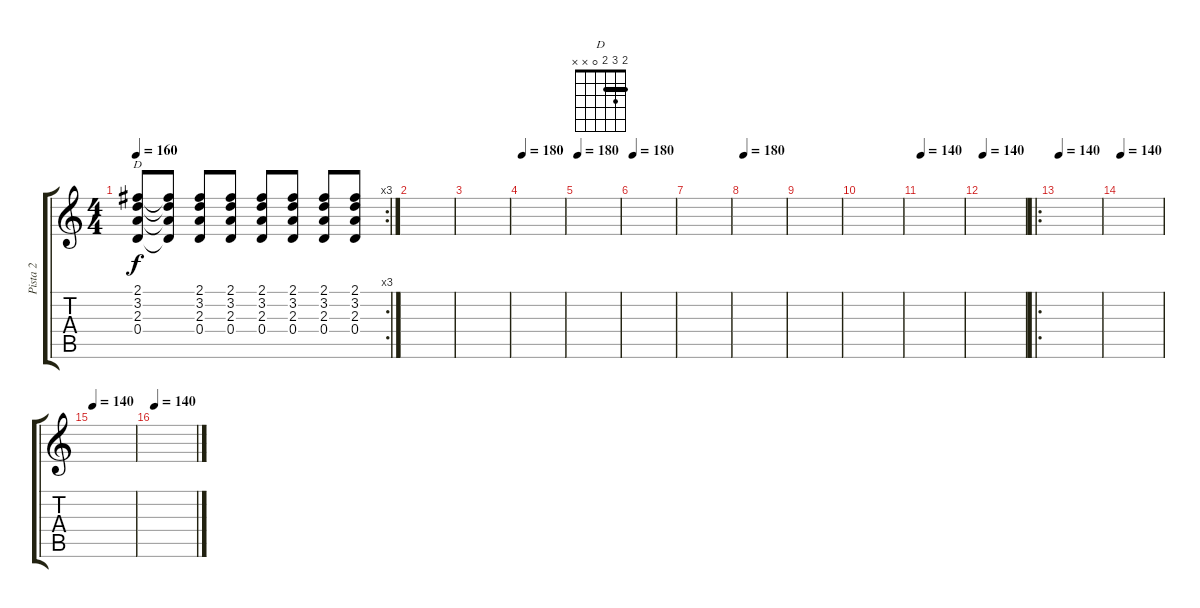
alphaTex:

\track ("Pista 2" "Pista 2") {instrument distortionguitar}
\staff {score tabs}
\tuning (E4 B3 G3 D3 A2 E2) {hide}
\chord ("D" 2 3 2 0 x x) {barre 2}
\rc 3
\ts (4 4)
\tempo 160
\clef g2
\ks c
(2.1 3.2 2.3 0.4).8{ch "D" dy f} (2.1{t} 3.2{t} 2.3{t} 0.4{t}).8 (2.1 3.2 2.3 0.4).8 (2.1 3.2 2.3 0.4).8 (2.1 3.2 2.3 0.4).8 (2.1 3.2 2.3 0.4).8 (2.1 3.2 2.3 0.4).8 (2.1 3.2 2.3 0.4).8 |
|
|
\tempo 180
|
\tempo 180
|
\tempo 180
|
|
\tempo 180
|
|
|
\tempo 140
|
\tempo 140
|
\ro
\tempo 140
|
\tempo 140
|
\tempo 140
|
\tempo 140
